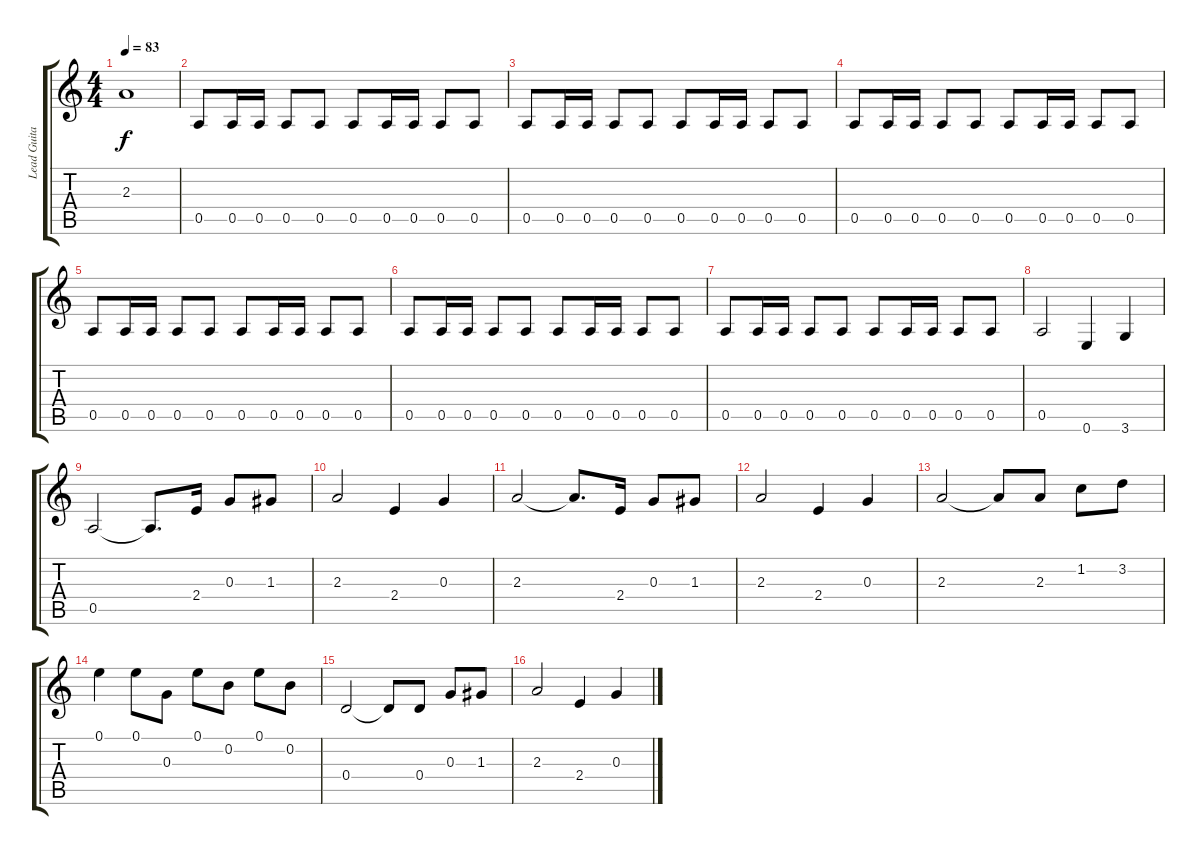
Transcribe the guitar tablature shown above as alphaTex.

\track ("Lead Guitar" "Lead Guita") {instrument electricguitarmuted}
\staff {score tabs}
\tuning (E4 B3 G3 D3 A2 E2) {hide}
\ts (4 4)
\tempo 83
\clef g2
\ks c
2.3.1{dy f} |
0.5.8 0.5.16 0.5.16 0.5.8 0.5.8 0.5.8 0.5.16 0.5.16 0.5.8 0.5.8 |
0.5.8 0.5.16 0.5.16 0.5.8 0.5.8 0.5.8 0.5.16 0.5.16 0.5.8 0.5.8 |
0.5.8 0.5.16 0.5.16 0.5.8 0.5.8 0.5.8 0.5.16 0.5.16 0.5.8 0.5.8 |
0.5.8 0.5.16 0.5.16 0.5.8 0.5.8 0.5.8 0.5.16 0.5.16 0.5.8 0.5.8 |
0.5.8 0.5.16 0.5.16 0.5.8 0.5.8 0.5.8 0.5.16 0.5.16 0.5.8 0.5.8 |
0.5.8 0.5.16 0.5.16 0.5.8 0.5.8 0.5.8 0.5.16 0.5.16 0.5.8 0.5.8 |
0.5.2 0.6.4 3.6.4 |
0.5.2 0.5{t}.8{d} 2.4.16 0.3.8 1.3.8 |
2.3.2 2.4.4 0.3.4 |
2.3.2 2.3{t}.8{d} 2.4.16 0.3.8 1.3.8 |
2.3.2 2.4.4 0.3.4 |
2.3.2 2.3{t}.8 2.3.8 1.2.8 3.2.8 |
0.1.4 0.1.8 0.3.8 0.1.8 0.2.8 0.1.8 0.2.8 |
0.4.2 0.4{t}.8 0.4.8 0.3.8 1.3.8 |
2.3.2 2.4.4 0.3.4
